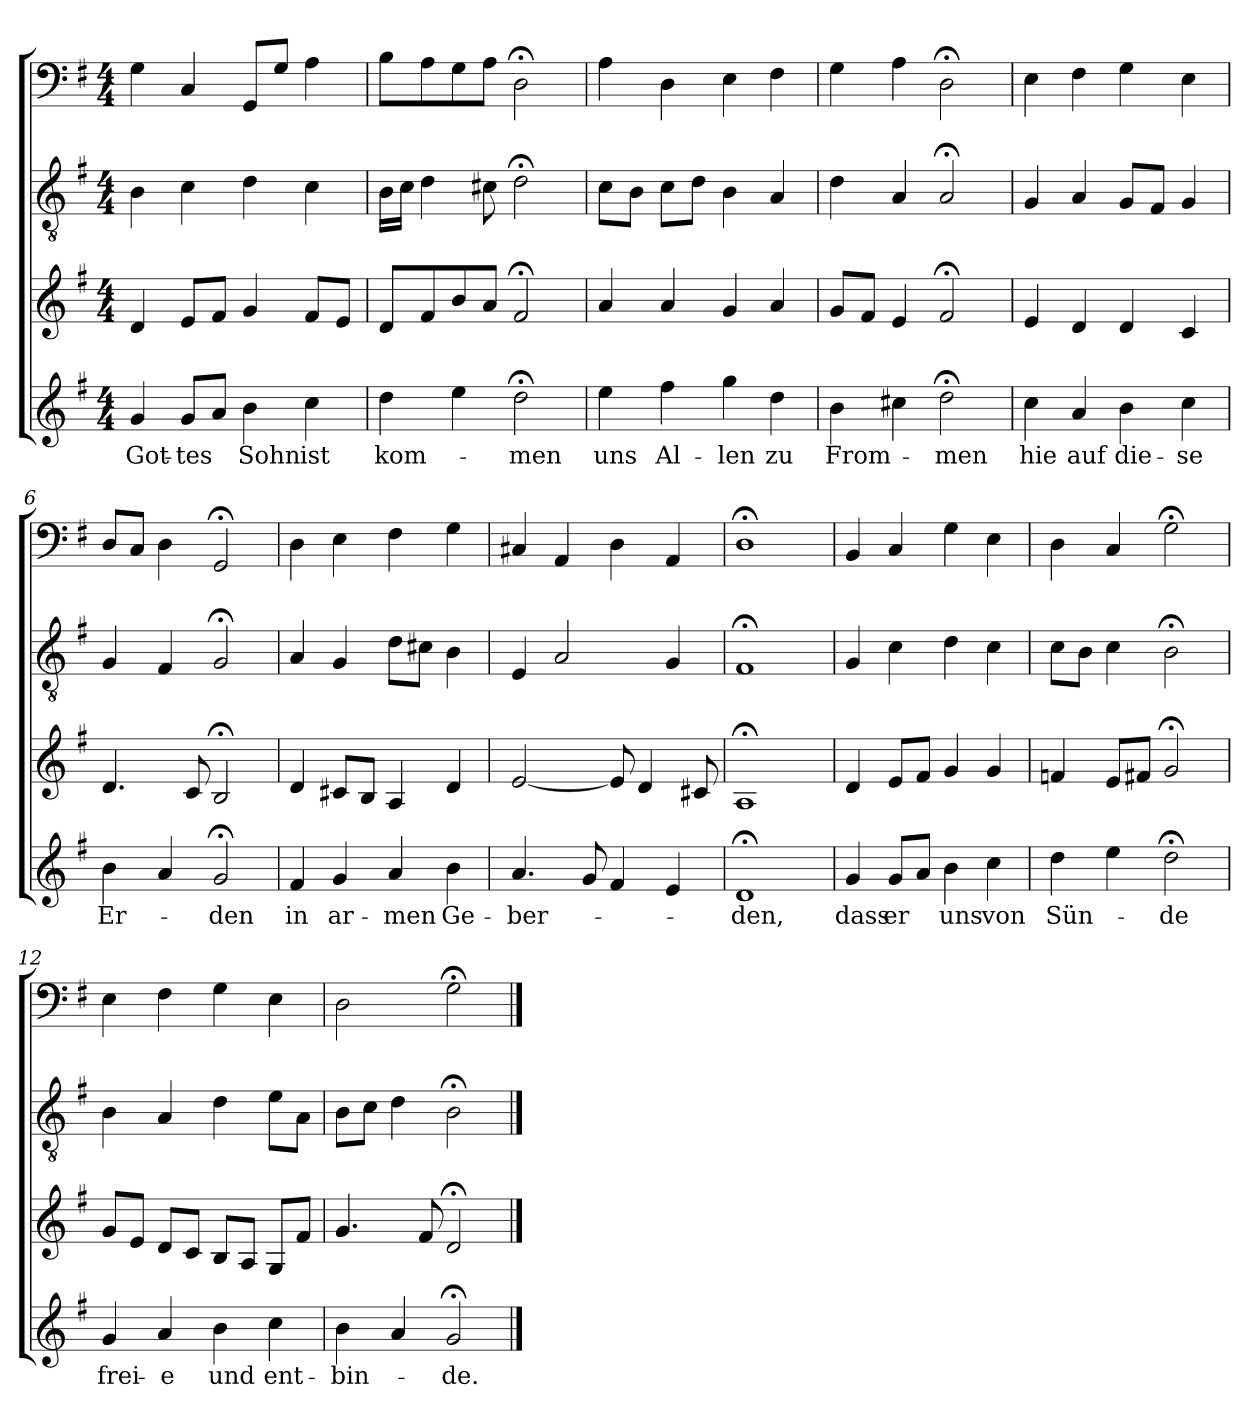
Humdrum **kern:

**kern	**text	**kern	**kern	**kern
*part4	*part4	*part3	*part2	*part1
*staff4	*staff4	*staff3	*staff2	*staff1
*clefG2	*	*clefG2	*clefGv2	*clefF4
*k[f#]	*	*k[f#]	*k[f#]	*k[f#]
*e:	*	*e:	*e:	*e:
*M4/4	*	*M4/4	*M4/4	*M4/4
=1	=1	=1	=1	=1
4g/	Got-	4d/	4B\	4G\
8g/L	-tes	8e/L	4c\	4C/
8a/J	.	8f#/J	.	.
4b\	Sohn	4g/	4d\	8GG/L
.	.	.	.	8G/J
4cc\	ist	8f#/L	4c\	4A\
.	.	8e/J	.	.
=2	=2	=2	=2	=2
4dd\	kom-	8d/L	16B\LL	8B\L
.	.	.	16c\JJ	.
.	.	8f#/	4d\	8A\
4ee\	.	8b/	.	8G\
.	.	8a/J	8c#X\	8A\J
2dd;<\	-men	2f#;</	2d;<\	2D;<\
=3	=3	=3	=3	=3
4ee\	uns	4a/	8c\L	4A\
.	.	.	8B\J	.
4ff#\	Al-	4a/	8c\L	4D\
.	.	.	8d\J	.
4gg\	-len	4g/	4B\	4E\
4dd\	zu	4a/	4A/	4F#\
=4	=4	=4	=4	=4
4b\	From-	8g/L	4d\	4G\
.	.	8f#/J	.	.
4cc#X\	.	4e/	4A/	4A\
2dd;<\	-men	2f#;</	2A;</	2D;<\
=5	=5	=5	=5	=5
4cc\	hie	4e/	4G/	4E\
4a/	auf	4d/	4A/	4F#\
4b\	die-	4d/	8G/L	4G\
.	.	.	8F#/J	.
4cc\	-se	4c/	4G/	4E\
=6	=6	=6	=6	=6
4b\	Er-	4.d/	4G/	8D/L
.	.	.	.	8C/J
4a/	.	.	4F#/	4D\
.	.	8c/	.	.
2g;</	-den	2B;</	2G;</	2GG;</
=7	=7	=7	=7	=7
4f#/	in	4d/	4A/	4D\
4g/	ar-	8c#X/L	4G/	4E\
.	.	8B/J	.	.
4a/	-men	4A/	8d\L	4F#\
.	.	.	8c#X\J	.
4b\	Ge-	4d/	4B\	4G\
=8	=8	=8	=8	=8
4.a/	-ber-	[2e/	4E/	4C#X/
.	.	.	2A/	4AA/
8g/	.	.	.	.
4f#/	.	8e/]	.	4D\
.	.	4d/	.	.
4e/	.	.	4G/	4AA/
.	.	8c#X/	.	.
=9	=9	=9	=9	=9
1d;</	-den,	1A;</	1F#;</	1D;<\
=10	=10	=10	=10	=10
4g/	dass	4d/	4G/	4BB/
8g/L	er	8e/L	4c\	4C/
8a/J	.	8f#/J	.	.
4b\	uns	4g/	4d\	4G\
4cc\	von	4g/	4c\	4E\
=11	=11	=11	=11	=11
4dd\	Sün-	4fn/	8c\L	4D\
.	.	.	8B\J	.
4ee\	.	8e/L	4c\	4C/
.	.	8f#X/J	.	.
2dd;<\	-de	2g;</	2B;<\	2G;<\
=12	=12	=12	=12	=12
4g/	frei-	8g/L	4B\	4E\
.	.	8e/J	.	.
4a/	-e	8d/L	4A/	4F#\
.	.	8c/J	.	.
4b\	und	8B/L	4d\	4G\
.	.	8A/J	.	.
4cc\	ent-	8G/L	8e\L	4E\
.	.	8f#/J	8A\J	.
=13	=13	=13	=13	=13
4b\	-bin-	4.g/	8B\L	2D\
.	.	.	8c\J	.
4a/	.	.	4d\	.
.	.	8f#/	.	.
2g;</	-de.	2d;</	2B;<\	2G;<\
==	==	==	==	==
*-	*-	*-	*-	*-
